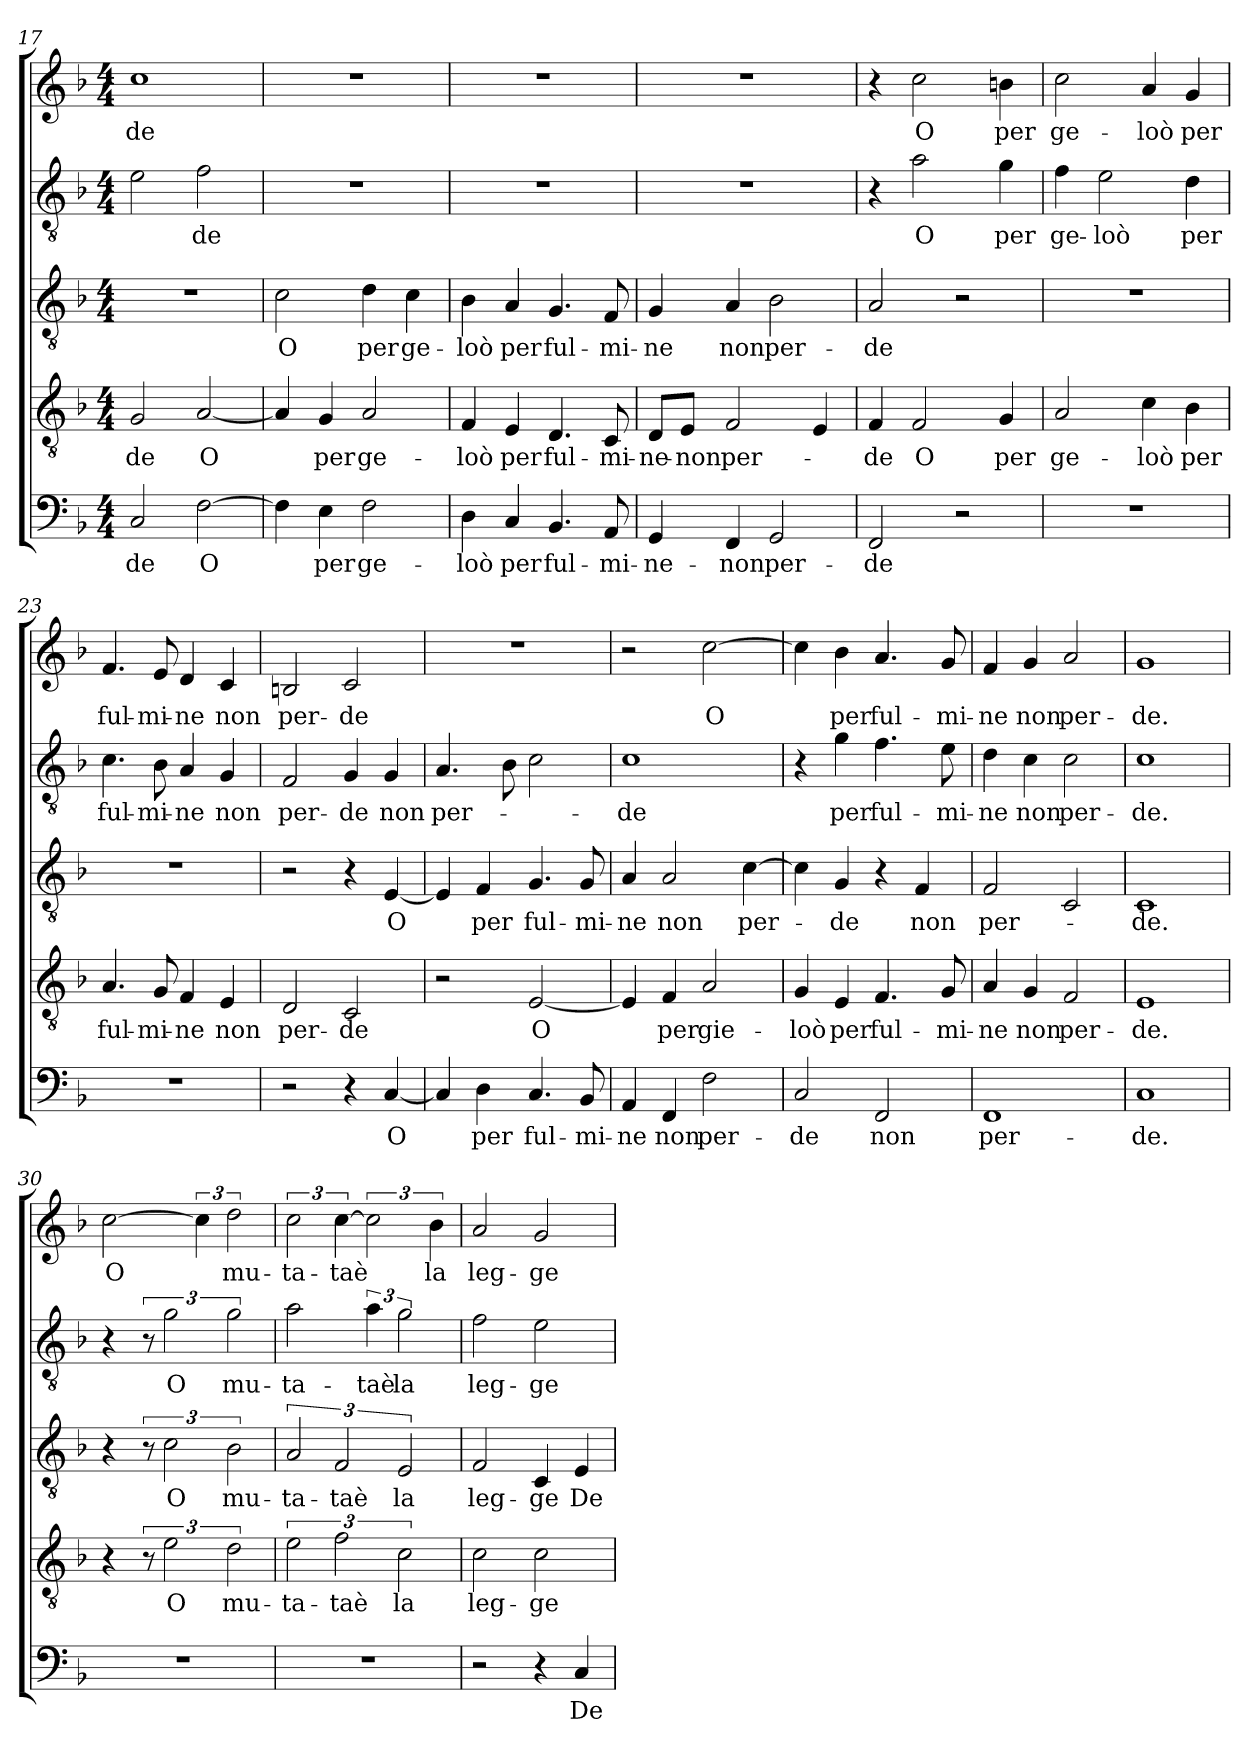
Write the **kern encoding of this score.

**kern	**text	**kern	**text	**kern	**text	**kern	**text	**kern	**text
*part5	*part5	*part4	*part4	*part3	*part3	*part2	*part2	*part1	*part1
*staff5	*staff5	*staff4	*staff4	*staff3	*staff3	*staff2	*staff2	*staff1	*staff1
*clefF4	*	*clefGv2	*	*clefGv2	*	*clefGv2	*	*clefG2	*
*k[b-]	*	*k[b-]	*	*k[b-]	*	*k[b-]	*	*k[b-]	*
*M4/4	*	*M4/4	*	*M4/4	*	*M4/4	*	*M4/4	*
=17	=17	=17	=17	=17	=17	=17	=17	=17	=17
2C/	de	2G/	de	1r	.	2e\	.	1cc\	de
[2F\	O	[2A/	O	.	.	2f\	de	.	.
=18	=18	=18	=18	=18	=18	=18	=18	=18	=18
4F\]	.	4A/]	.	2c\	O	1r	.	1r	.
4E\	per	4G/	per	.	.	.	.	.	.
2F\	ge-	2A/	ge-	4d\	per	.	.	.	.
.	.	.	.	4c\	ge-	.	.	.	.
=19	=19	=19	=19	=19	=19	=19	=19	=19	=19
4D\	loò	4F/	loò	4B-\	loò	1r	.	1r	.
4C/	per	4E/	per	4A/	per	.	.	.	.
4.BB-/	ful-	4.D/	ful-	4.G/	ful-	.	.	.	.
8AA/	mi-	8C/	mi-	8F/	mi-	.	.	.	.
=20	=20	=20	=20	=20	=20	=20	=20	=20	=20
4GG/	ne-	8D/L	ne-	4G/	ne	1r	.	1r	.
.	.	8E/J	non	.	.	.	.	.	.
4FF/	non	2F/	per-	4A/	non	.	.	.	.
2GG/	per-	.	.	2B-\	per-	.	.	.	.
.	.	4E/	.	.	.	.	.	.	.
=21	=21	=21	=21	=21	=21	=21	=21	=21	=21
2FF/	de	4F/	de	2A/	de	4r	.	4r	.
.	.	2F/	O	.	.	2a\	O	2cc\	O
2r	.	.	.	2r	.	.	.	.	.
.	.	4G/	per	.	.	4g\	per	4bn\	per
=22	=22	=22	=22	=22	=22	=22	=22	=22	=22
1r	.	2A/	ge-	1r	.	4f\	ge-	2cc\	ge-
.	.	.	.	.	.	2e\	loò	.	.
.	.	4c\	loò	.	.	.	.	4a/	loò
.	.	4B-\	per	.	.	4d\	per	4g/	per
=23	=23	=23	=23	=23	=23	=23	=23	=23	=23
1r	.	4.A/	ful-	1r	.	4.c\	ful-	4.f/	ful-
.	.	8G/	mi-	.	.	8B-\	mi-	8e/	mi-
.	.	4F/	ne	.	.	4A/	ne	4d/	ne
.	.	4E/	non	.	.	4G/	non	4c/	non
=24	=24	=24	=24	=24	=24	=24	=24	=24	=24
2r	.	2D/	per-	2r	.	2F/	per-	2Bn/	per-
4r	.	2C/	de	4r	.	4G/	de	2c/	de
[4C/	O	.	.	[4E/	O	4G/	non	.	.
=25	=25	=25	=25	=25	=25	=25	=25	=25	=25
4C/]	.	2r	.	4E/]	.	4.A/	per-	1r	.
4D\	per	.	.	4F/	per	.	.	.	.
.	.	.	.	.	.	8B-\	.	.	.
4.C/	ful-	[2E/	O	4.G/	ful-	2c\	.	.	.
8BB-/	mi-	.	.	8G/	mi-	.	.	.	.
=26	=26	=26	=26	=26	=26	=26	=26	=26	=26
4AA/	ne	4E/]	.	4A/	ne	1c\	de	2r	.
4FF/	non	4F/	per	2A/	non	.	.	.	.
2F\	per-	2A/	gie-	.	.	.	.	[2cc\	O
.	.	.	.	[4c\	per-	.	.	.	.
=27	=27	=27	=27	=27	=27	=27	=27	=27	=27
2C/	de	4G/	loò	4c\]	.	4r	.	4cc\]	.
.	.	4E/	per	4G/	de	4g\	per	4b-\	per
2FF/	non	4.F/	ful-	4r	.	4.f\	ful-	4.a/	ful-
.	.	.	.	4F/	non	.	.	.	.
.	.	8G/	mi-	.	.	8e\	mi-	8g/	mi-
=28	=28	=28	=28	=28	=28	=28	=28	=28	=28
1FF/	per-	4A/	ne	2F/	per-	4d\	ne	4f/	ne
.	.	4G/	non	.	.	4c\	non	4g/	non
.	.	2F/	per-	2C/	.	2c\	per-	2a/	per-
=29	=29	=29	=29	=29	=29	=29	=29	=29	=29
1C/	de.	1E/	de.	1C/	de.	1c\	de.	1g/	de.
=30	=30	=30	=30	=30	=30	=30	=30	=30	=30
1r	.	4r	.	4r	.	4r	.	[2cc\	O
.	.	12r	.	12r	.	12r	.	.	.
.	.	3e\	O	3c\	O	3g\	O	.	.
.	.	.	.	.	.	.	.	6cc\]	.
.	.	3d\	mu-	3B-\	mu-	3g\	mu-	3dd\	mu-
=31	=31	=31	=31	=31	=31	=31	=31	=31	=31
1r	.	3e\	ta-	3A/	ta-	2a\	ta-	3cc\	ta-
.	.	3f\	taè	3F/	taè	.	.	[6cc\	taè
.	.	.	.	.	.	6a\	taè	3cc\]	.
.	.	3c\	la	3E/	la	3g\	la	.	.
.	.	.	.	.	.	.	.	6b-\	la
=32	=32	=32	=32	=32	=32	=32	=32	=32	=32
2r	.	2c\	leg-	2F/	leg-	2f\	leg-	2a/	leg-
4r	.	2c\	ge	4C/	ge	2e\	ge	2g/	ge
4C/	De	.	.	4E/	De	.	.	.	.
=	=	=	=	=	=	=	=	=	=
*-	*-	*-	*-	*-	*-	*-	*-	*-	*-
